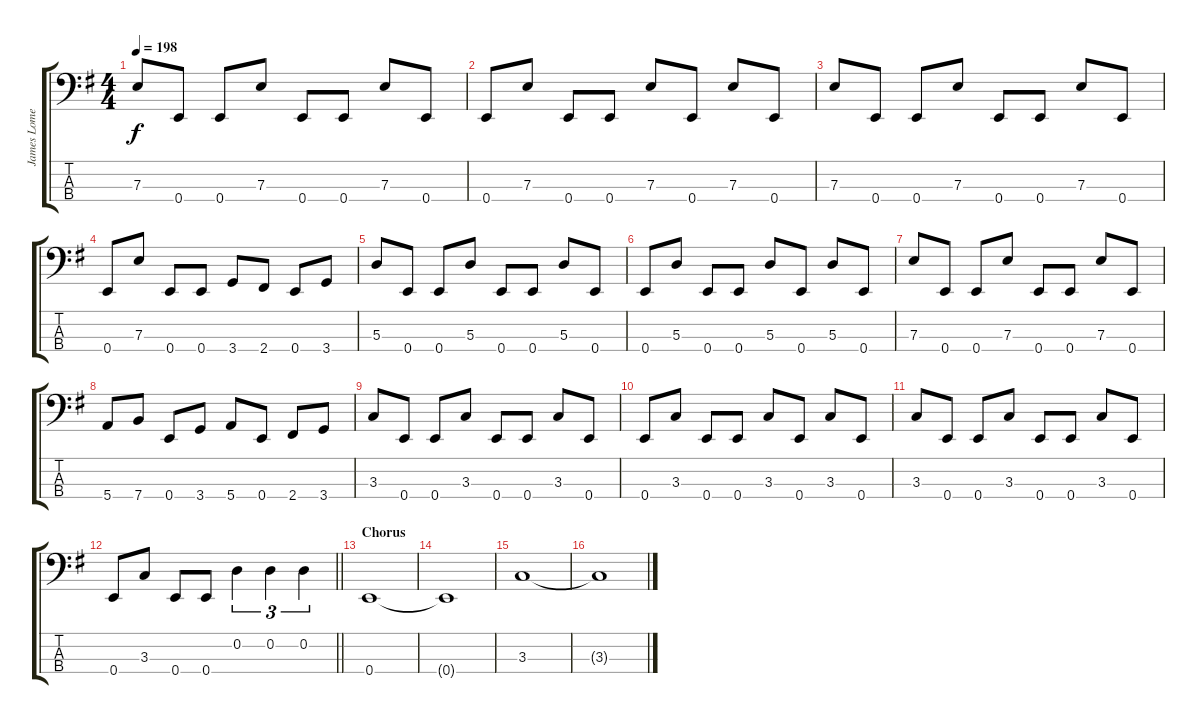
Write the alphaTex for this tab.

\track ("James Lomenzo" "James Lome") {instrument electricbasspick}
\staff {score tabs}
\tuning (G2 D2 A1 E1) {hide}
\ts (4 4)
\tempo 198
\clef f4
\ks g
7.3.8{dy f} 0.4.8 0.4.8 7.3.8 0.4.8 0.4.8 7.3.8 0.4.8 |
0.4.8 7.3.8 0.4.8 0.4.8 7.3.8 0.4.8 7.3.8 0.4.8 |
7.3.8 0.4.8 0.4.8 7.3.8 0.4.8 0.4.8 7.3.8 0.4.8 |
0.4.8 7.3.8 0.4.8 0.4.8 3.4.8 2.4.8 0.4.8 3.4.8 |
5.3.8 0.4.8 0.4.8 5.3.8 0.4.8 0.4.8 5.3.8 0.4.8 |
0.4.8 5.3.8 0.4.8 0.4.8 5.3.8 0.4.8 5.3.8 0.4.8 |
7.3.8 0.4.8 0.4.8 7.3.8 0.4.8 0.4.8 7.3.8 0.4.8 |
5.4.8 7.4.8 0.4.8 3.4.8 5.4.8 0.4.8 2.4.8 3.4.8 |
3.3.8 0.4.8 0.4.8 3.3.8 0.4.8 0.4.8 3.3.8 0.4.8 |
0.4.8 3.3.8 0.4.8 0.4.8 3.3.8 0.4.8 3.3.8 0.4.8 |
3.3.8 0.4.8 0.4.8 3.3.8 0.4.8 0.4.8 3.3.8 0.4.8 |
\barLineRight lightlight
0.4.8 3.3.8 0.4.8 0.4.8 0.2.4{tu (3 2)} 0.2.4{tu (3 2)} 0.2.4{tu (3 2)} |
\section ("" "Chorus")
0.4.1 |
0.4{t}.1 |
3.3.1 |
3.3{t}.1
